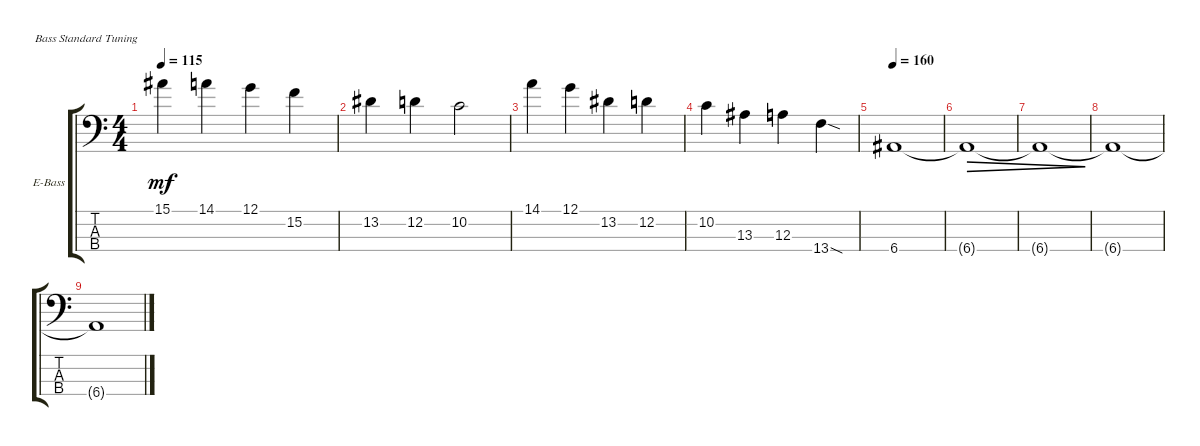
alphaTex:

\defaultSystemsLayout 4
\bracketExtendMode groupsimilarinstruments
\firstSystemTrackNameOrientation horizontal
\otherSystemsTrackNameOrientation horizontal
\track ("Electric Bass" "E-Bass") {instrument electricbassfinger}
\staff {score tabs}
\tuning (G2 D2 A1 E1)
\ts (4 4)
\tempo 115
\clef f4
\ks c
15.1.4{dy mf} 14.1.4 12.1.4 15.2.4 |
13.2.4 12.2.4 10.2.2 |
14.1.4 12.1.4 13.2.4 12.2.4 |
10.2.4 13.3.4 12.3.4 13.4{sod}.4 |
\tempo 160
6.4.1 |
6.4{t}.1{dec} |
6.4{t}.1{dec} |
6.4{t}.1 |
6.4{t}.1
